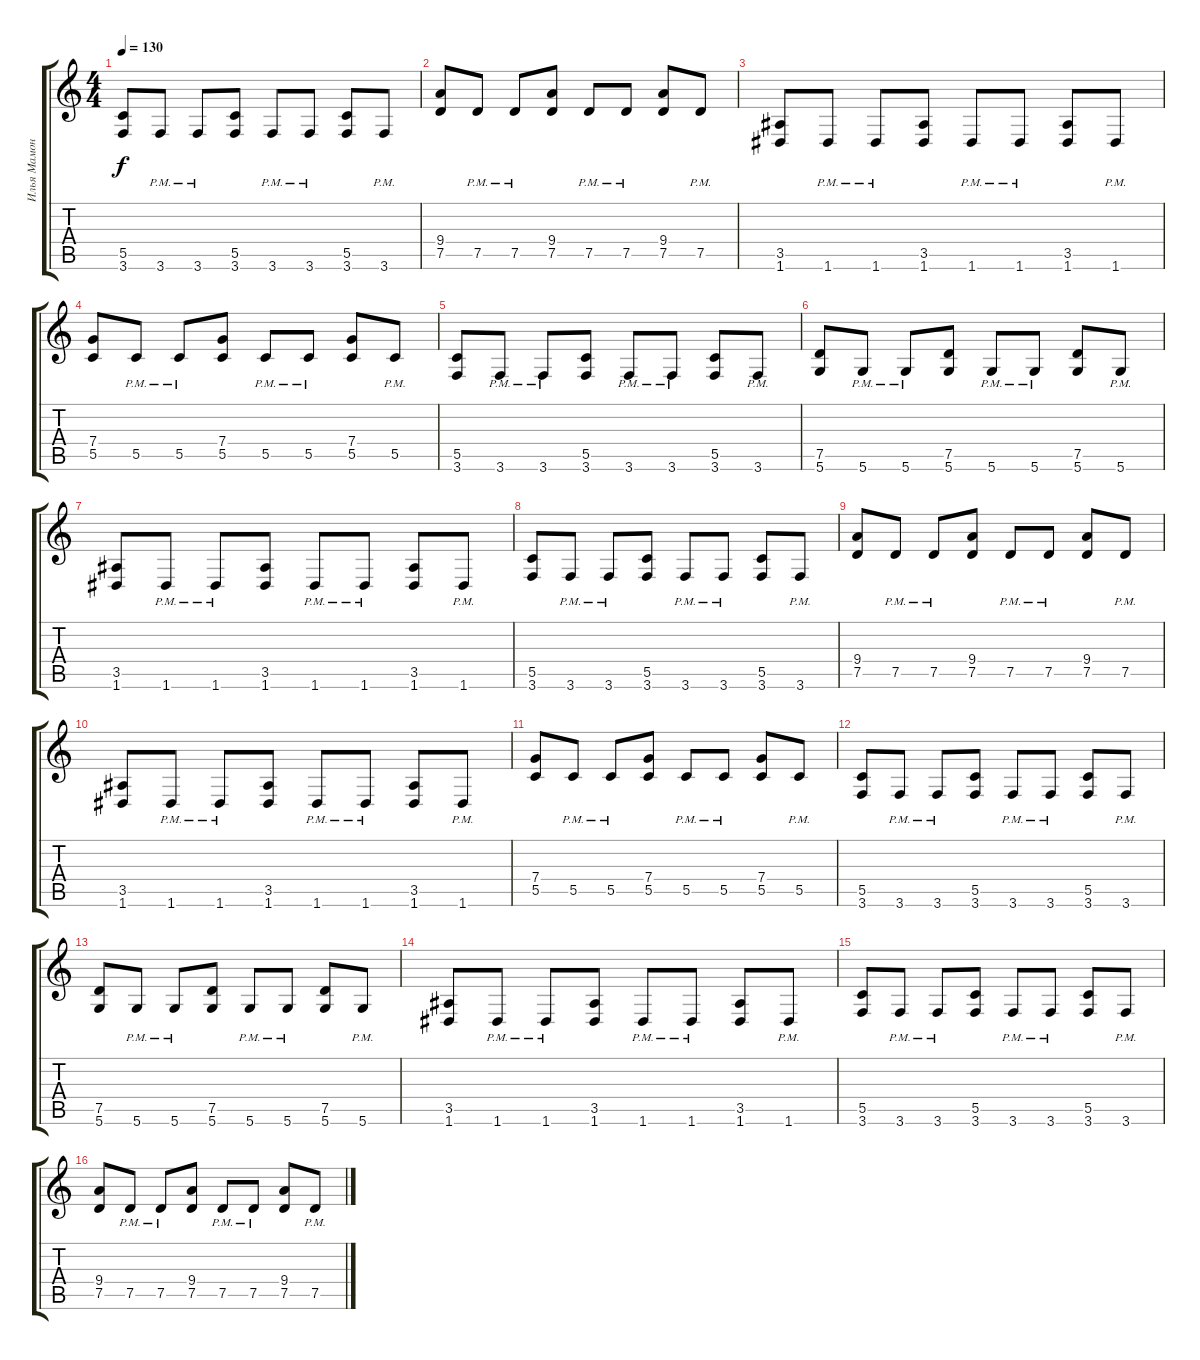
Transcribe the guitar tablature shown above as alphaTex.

\track ("Илья Мамонтов" "Илья Мамон") {instrument distortionguitar}
\staff {score tabs}
\tuning (D4 A3 F3 C3 G2 D2) {hide}
\ts (4 4)
\tempo 130
\clef g2
\ks c
(5.5 3.6).8{dy f} 3.6{pm}.8 3.6{pm}.8 (5.5 3.6).8 3.6{pm}.8 3.6{pm}.8 (5.5 3.6).8 3.6{pm}.8 |
(9.4 7.5).8 7.5{pm}.8 7.5{pm}.8 (9.4 7.5).8 7.5{pm}.8 7.5{pm}.8 (9.4 7.5).8 7.5{pm}.8 |
(3.5 1.6).8 1.6{pm}.8 1.6{pm}.8 (3.5 1.6).8 1.6{pm}.8 1.6{pm}.8 (3.5 1.6).8 1.6{pm}.8 |
(7.4 5.5).8 5.5{pm}.8 5.5{pm}.8 (7.4 5.5).8 5.5{pm}.8 5.5{pm}.8 (7.4 5.5).8 5.5{pm}.8 |
(5.5 3.6).8 3.6{pm}.8 3.6{pm}.8 (5.5 3.6).8 3.6{pm}.8 3.6{pm}.8 (5.5 3.6).8 3.6{pm}.8 |
(7.5 5.6).8 5.6{pm}.8 5.6{pm}.8 (7.5 5.6).8 5.6{pm}.8 5.6{pm}.8 (7.5 5.6).8 5.6{pm}.8 |
(3.5 1.6).8 1.6{pm}.8 1.6{pm}.8 (3.5 1.6).8 1.6{pm}.8 1.6{pm}.8 (3.5 1.6).8 1.6{pm}.8 |
(5.5 3.6).8 3.6{pm}.8 3.6{pm}.8 (5.5 3.6).8 3.6{pm}.8 3.6{pm}.8 (5.5 3.6).8 3.6{pm}.8 |
(9.4 7.5).8 7.5{pm}.8 7.5{pm}.8 (9.4 7.5).8 7.5{pm}.8 7.5{pm}.8 (9.4 7.5).8 7.5{pm}.8 |
(3.5 1.6).8 1.6{pm}.8 1.6{pm}.8 (3.5 1.6).8 1.6{pm}.8 1.6{pm}.8 (3.5 1.6).8 1.6{pm}.8 |
(7.4 5.5).8 5.5{pm}.8 5.5{pm}.8 (7.4 5.5).8 5.5{pm}.8 5.5{pm}.8 (7.4 5.5).8 5.5{pm}.8 |
(5.5 3.6).8 3.6{pm}.8 3.6{pm}.8 (5.5 3.6).8 3.6{pm}.8 3.6{pm}.8 (5.5 3.6).8 3.6{pm}.8 |
(7.5 5.6).8 5.6{pm}.8 5.6{pm}.8 (7.5 5.6).8 5.6{pm}.8 5.6{pm}.8 (7.5 5.6).8 5.6{pm}.8 |
(3.5 1.6).8 1.6{pm}.8 1.6{pm}.8 (3.5 1.6).8 1.6{pm}.8 1.6{pm}.8 (3.5 1.6).8 1.6{pm}.8 |
(5.5 3.6).8 3.6{pm}.8 3.6{pm}.8 (5.5 3.6).8 3.6{pm}.8 3.6{pm}.8 (5.5 3.6).8 3.6{pm}.8 |
(9.4 7.5).8 7.5{pm}.8 7.5{pm}.8 (9.4 7.5).8 7.5{pm}.8 7.5{pm}.8 (9.4 7.5).8 7.5{pm}.8
